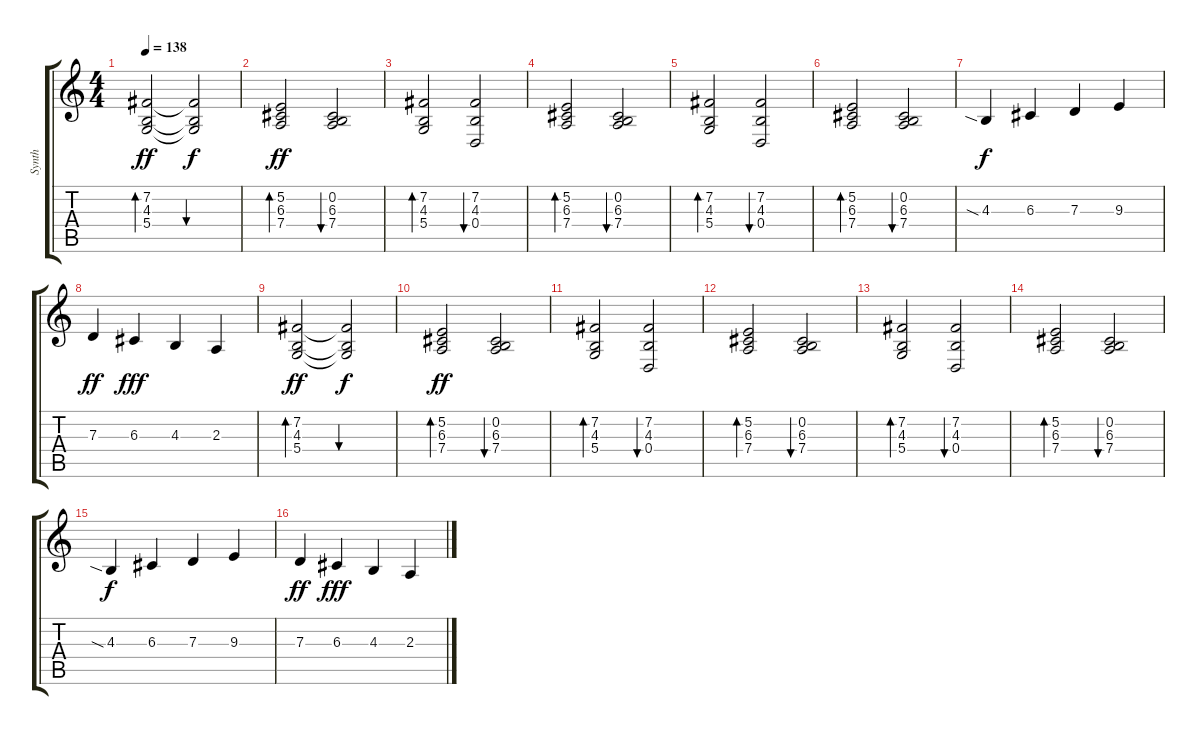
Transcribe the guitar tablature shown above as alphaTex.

\track ("Synth" "Synth") {instrument lead2sawtooth}
\staff {score tabs}
\tuning (E4 B3 G3 D3 A2 E2) {hide}
\ts (4 4)
\tempo 138
\clef g2
\ks c
(7.2 4.3 5.4).2{bd 120 dy ff} (7.2{t} 4.3{t} 5.4{t}).2{bu 120 dy f} |
(5.2 6.3 7.4).2{bd 120 dy ff} (0.2 6.3 7.4).2{bu 120} |
(7.2 4.3 5.4).2{bd 120} (7.2 4.3 0.4).2{bu 120} |
(5.2 6.3 7.4).2{bd 120} (0.2 6.3 7.4).2{bu 120} |
(7.2 4.3 5.4).2{bd 120} (7.2 4.3 0.4).2{bu 120} |
(5.2 6.3 7.4).2{bd 120} (0.2 6.3 7.4).2{bu 120} |
4.3{sia}.4{dy f} 6.3.4 7.3.4 9.3.4 |
7.3.4{dy ff} 6.3.4{dy fff} 4.3.4 2.3.4 |
(7.2 4.3 5.4).2{bd 120 dy ff} (7.2{t} 4.3{t} 5.4{t}).2{bu 120 dy f} |
(5.2 6.3 7.4).2{bd 120 dy ff} (0.2 6.3 7.4).2{bu 120} |
(7.2 4.3 5.4).2{bd 120} (7.2 4.3 0.4).2{bu 120} |
(5.2 6.3 7.4).2{bd 120} (0.2 6.3 7.4).2{bu 120} |
(7.2 4.3 5.4).2{bd 120} (7.2 4.3 0.4).2{bu 120} |
(5.2 6.3 7.4).2{bd 120} (0.2 6.3 7.4).2{bu 120} |
4.3{sia}.4{dy f} 6.3.4 7.3.4 9.3.4 |
7.3.4{dy ff} 6.3.4{dy fff} 4.3.4 2.3.4
